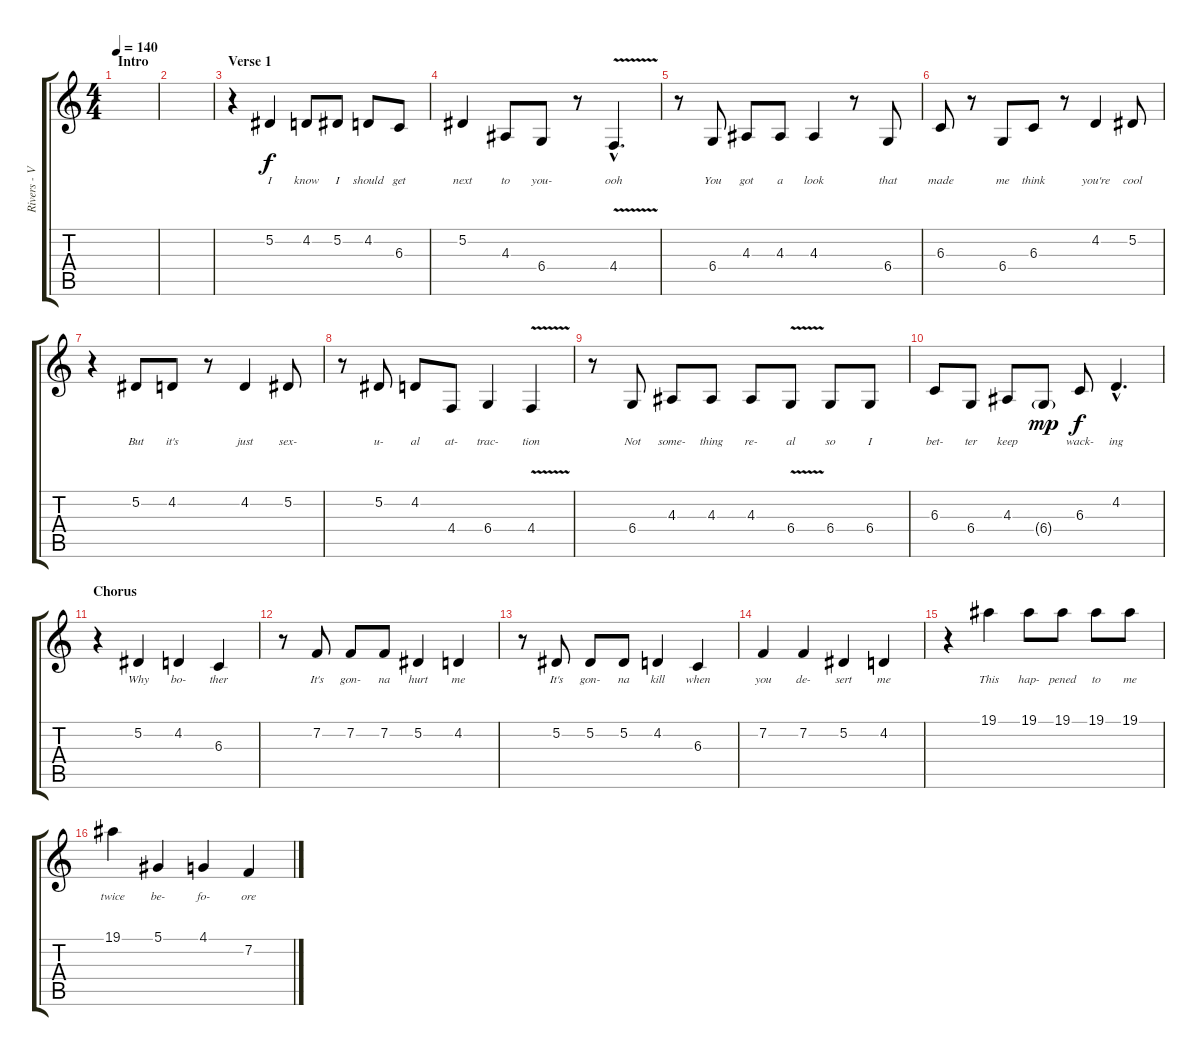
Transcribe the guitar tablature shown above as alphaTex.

\track ("Rivers - Vocals" "Rivers - V") {instrument lead2sawtooth}
\staff {score tabs}
\tuning (Eb4 Bb3 Gb3 Db3 Ab2 Eb2) {hide}
\ts (4 4)
\section ("" "Intro")
\tempo 140
\clef g2
\ks c
|
|
\section ("" "Verse 1")
r.4 5.2.4{lyrics (0 "I") lyrics (1 "") lyrics (2 "") lyrics (3 "") lyrics (4 "")} 4.2.8{lyrics (0 "know") lyrics (1 "") lyrics (2 "") lyrics (3 "") lyrics (4 "")} 5.2.8{lyrics (0 "I") lyrics (1 "") lyrics (2 "") lyrics (3 "") lyrics (4 "")} 4.2.8{lyrics (0 "should") lyrics (1 "") lyrics (2 "") lyrics (3 "") lyrics (4 "")} 6.3.8{lyrics (0 "get") lyrics (1 "") lyrics (2 "") lyrics (3 "") lyrics (4 "")} |
5.2.4{lyrics (0 "next") lyrics (1 "") lyrics (2 "") lyrics (3 "") lyrics (4 "")} 4.3.8{lyrics (0 "to") lyrics (1 "") lyrics (2 "") lyrics (3 "") lyrics (4 "")} 6.4.8{lyrics (0 "you-") lyrics (1 "") lyrics (2 "") lyrics (3 "") lyrics (4 "")} r.8 4.4{v hac}.4{d lyrics (0 "ooh") lyrics (1 "") lyrics (2 "") lyrics (3 "") lyrics (4 "")} |
r.8 6.4.8{lyrics (0 "You") lyrics (1 "") lyrics (2 "") lyrics (3 "") lyrics (4 "")} 4.3.8{lyrics (0 "got") lyrics (1 "") lyrics (2 "") lyrics (3 "") lyrics (4 "")} 4.3.8{lyrics (0 "a") lyrics (1 "") lyrics (2 "") lyrics (3 "") lyrics (4 "")} 4.3.4{lyrics (0 "look") lyrics (1 "") lyrics (2 "") lyrics (3 "") lyrics (4 "")} r.8 6.4.8{lyrics (0 "that") lyrics (1 "") lyrics (2 "") lyrics (3 "") lyrics (4 "")} |
6.3.8{lyrics (0 "made") lyrics (1 "") lyrics (2 "") lyrics (3 "") lyrics (4 "")} r.8 6.4.8{lyrics (0 "me") lyrics (1 "") lyrics (2 "") lyrics (3 "") lyrics (4 "")} 6.3.8{lyrics (0 "think") lyrics (1 "") lyrics (2 "") lyrics (3 "") lyrics (4 "")} r.8 4.2.4{lyrics (0 "you're") lyrics (1 "") lyrics (2 "") lyrics (3 "") lyrics (4 "")} 5.2.8{lyrics (0 "cool") lyrics (1 "") lyrics (2 "") lyrics (3 "") lyrics (4 "")} |
r.4 5.2.8{lyrics (0 "But") lyrics (1 "") lyrics (2 "") lyrics (3 "") lyrics (4 "")} 4.2.8{lyrics (0 "it's") lyrics (1 "") lyrics (2 "") lyrics (3 "") lyrics (4 "")} r.8 4.2.4{lyrics (0 "just") lyrics (1 "") lyrics (2 "") lyrics (3 "") lyrics (4 "")} 5.2.8{lyrics (0 "sex-") lyrics (1 "") lyrics (2 "") lyrics (3 "") lyrics (4 "")} |
r.8 5.2.8{lyrics (0 "u-") lyrics (1 "") lyrics (2 "") lyrics (3 "") lyrics (4 "")} 4.2.8{lyrics (0 "al") lyrics (1 "") lyrics (2 "") lyrics (3 "") lyrics (4 "")} 4.4.8{lyrics (0 "at-") lyrics (1 "") lyrics (2 "") lyrics (3 "") lyrics (4 "")} 6.4.4{lyrics (0 "trac-") lyrics (1 "") lyrics (2 "") lyrics (3 "") lyrics (4 "")} 4.4{v}.4{lyrics (0 "tion") lyrics (1 "") lyrics (2 "") lyrics (3 "") lyrics (4 "")} |
r.8 6.4.8{lyrics (0 "Not") lyrics (1 "") lyrics (2 "") lyrics (3 "") lyrics (4 "")} 4.3.8{lyrics (0 "some-") lyrics (1 "") lyrics (2 "") lyrics (3 "") lyrics (4 "")} 4.3.8{lyrics (0 "thing") lyrics (1 "") lyrics (2 "") lyrics (3 "") lyrics (4 "")} 4.3.8{lyrics (0 "re-") lyrics (1 "") lyrics (2 "") lyrics (3 "") lyrics (4 "")} 6.4{v}.8{lyrics (0 "al") lyrics (1 "") lyrics (2 "") lyrics (3 "") lyrics (4 "")} 6.4.8{lyrics (0 "so") lyrics (1 "") lyrics (2 "") lyrics (3 "") lyrics (4 "")} 6.4.8{lyrics (0 "I") lyrics (1 "") lyrics (2 "") lyrics (3 "") lyrics (4 "")} |
6.3.8{lyrics (0 "bet-") lyrics (1 "") lyrics (2 "") lyrics (3 "") lyrics (4 "")} 6.4.8{lyrics (0 "ter") lyrics (1 "") lyrics (2 "") lyrics (3 "") lyrics (4 "")} 4.3.8{lyrics (0 "keep") lyrics (1 "") lyrics (2 "") lyrics (3 "") lyrics (4 "")} 6.4{g}.8{lyrics (0 "") lyrics (1 "") lyrics (2 "") lyrics (3 "") lyrics (4 "") dy mp} 6.3.8{lyrics (0 "wack-") lyrics (1 "") lyrics (2 "") lyrics (3 "") lyrics (4 "") dy f} 4.2{hac}.4{d lyrics (0 "ing") lyrics (1 "") lyrics (2 "") lyrics (3 "") lyrics (4 "")} |
\section ("" "Chorus")
r.4 5.2.4{lyrics (0 "Why") lyrics (1 "") lyrics (2 "") lyrics (3 "") lyrics (4 "")} 4.2.4{lyrics (0 "bo-") lyrics (1 "") lyrics (2 "") lyrics (3 "") lyrics (4 "")} 6.3.4{lyrics (0 "ther") lyrics (1 "") lyrics (2 "") lyrics (3 "") lyrics (4 "")} |
r.8 7.2.8{lyrics (0 "It's") lyrics (1 "") lyrics (2 "") lyrics (3 "") lyrics (4 "")} 7.2.8{lyrics (0 "gon-") lyrics (1 "") lyrics (2 "") lyrics (3 "") lyrics (4 "")} 7.2.8{lyrics (0 "na") lyrics (1 "") lyrics (2 "") lyrics (3 "") lyrics (4 "")} 5.2.4{lyrics (0 "hurt") lyrics (1 "") lyrics (2 "") lyrics (3 "") lyrics (4 "")} 4.2.4{lyrics (0 "me") lyrics (1 "") lyrics (2 "") lyrics (3 "") lyrics (4 "")} |
r.8 5.2.8{lyrics (0 "It's") lyrics (1 "") lyrics (2 "") lyrics (3 "") lyrics (4 "")} 5.2.8{lyrics (0 "gon-") lyrics (1 "") lyrics (2 "") lyrics (3 "") lyrics (4 "")} 5.2.8{lyrics (0 "na") lyrics (1 "") lyrics (2 "") lyrics (3 "") lyrics (4 "")} 4.2.4{lyrics (0 "kill") lyrics (1 "") lyrics (2 "") lyrics (3 "") lyrics (4 "")} 6.3.4{lyrics (0 "when") lyrics (1 "") lyrics (2 "") lyrics (3 "") lyrics (4 "")} |
7.2.4{lyrics (0 "you") lyrics (1 "") lyrics (2 "") lyrics (3 "") lyrics (4 "")} 7.2.4{lyrics (0 "de-") lyrics (1 "") lyrics (2 "") lyrics (3 "") lyrics (4 "")} 5.2.4{lyrics (0 "sert") lyrics (1 "") lyrics (2 "") lyrics (3 "") lyrics (4 "")} 4.2.4{lyrics (0 "me") lyrics (1 "") lyrics (2 "") lyrics (3 "") lyrics (4 "")} |
r.4 19.1.4{lyrics (0 "This") lyrics (1 "") lyrics (2 "") lyrics (3 "") lyrics (4 "")} 19.1.8{lyrics (0 "hap-") lyrics (1 "") lyrics (2 "") lyrics (3 "") lyrics (4 "")} 19.1.8{lyrics (0 "pened") lyrics (1 "") lyrics (2 "") lyrics (3 "") lyrics (4 "")} 19.1.8{lyrics (0 "to") lyrics (1 "") lyrics (2 "") lyrics (3 "") lyrics (4 "")} 19.1.8{lyrics (0 "me") lyrics (1 "") lyrics (2 "") lyrics (3 "") lyrics (4 "")} |
19.1.4{lyrics (0 "twice") lyrics (1 "") lyrics (2 "") lyrics (3 "") lyrics (4 "")} 5.1.4{lyrics (0 "be-") lyrics (1 "") lyrics (2 "") lyrics (3 "") lyrics (4 "")} 4.1.4{lyrics (0 "fo-") lyrics (1 "") lyrics (2 "") lyrics (3 "") lyrics (4 "")} 7.2.4{lyrics (0 "ore") lyrics (1 "") lyrics (2 "") lyrics (3 "") lyrics (4 "")}
